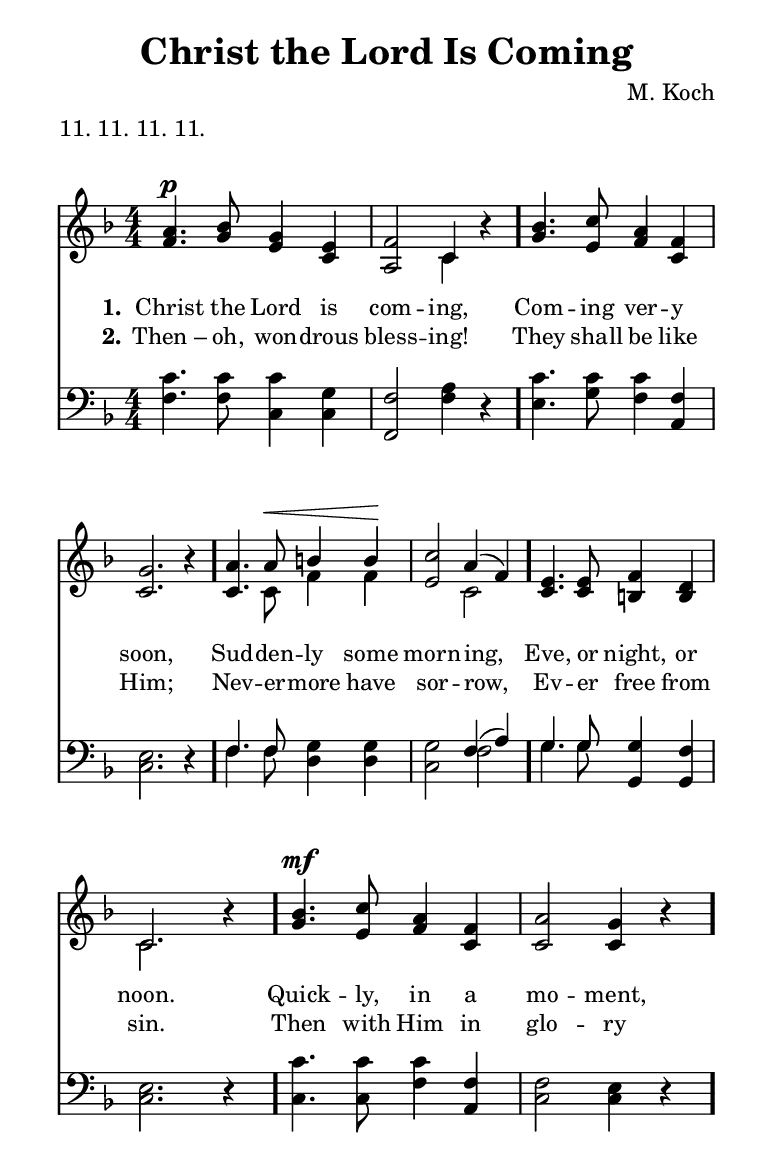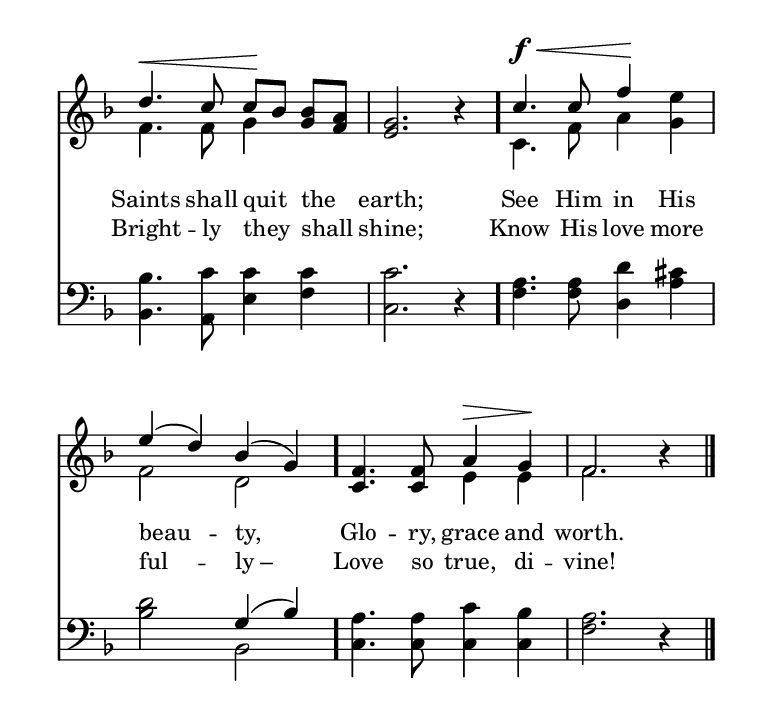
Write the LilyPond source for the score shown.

\include "common/global.ily"
\paper {
  \include "common/paper.ily"
  system-count = #(cond (is-eogsized 4) (#t #f))
}

\header{
  hymnnumber = "157"
  title = "Christ the Lord Is Coming"
  tunename = ""
  meter = "11. 11. 11. 11."
  poet = ""
  composer = "M. Koch"
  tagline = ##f
}

global = {
  \include "common/overrides.ily"
  \override Staff.TimeSignature.style = #'numbered % original has `c`
  \time 4/4
  \override Score.MetronomeMark.transparent = ##t % hide all fermata changes too
  \tempo 4=80
  \key f \major
  \autoBeamOff
}

notesSoprano = {
\global
\relative c'' {

  a4.^\p bes8 g4 e | f2 c4 r4 |
  bes'4. c8 a4 f | g2. r4 |
  a4. a8^\< b4 b\! | c2 a4( f) |
  e4. e8 f4 d | c2. r4 |

  bes'4.^\mf c8 a4 f | a2 g4 r4 |
  d'4.^\< c8 c8\![ bes] bes[ a] | g2. r4 |
  c4.^\f^\< c8 f4\! e | e( d) bes( g) |
  f4. f8 a4^\> g\! | f2. r4 |

  \bar "|."

}
}

notesAlto = {
\global
\relative e' {

  f4. g8 e4 c | a2 c4 r4 |
  g'4. e8 f4 c | c2. r4 |
  c4. c8 f4 f | e2 c |
  c4. c8 b4 b | c2. r4 |

  g'4. e8 f4 c | c2 c4 r4 |
  f4. f8 g4 g8[ f] | e2. r4 |
  c4. f8 a4 g | f2 d |
  c4. c8 e4 e | f2. r4 |

}
}

notesTenor = {
\global
\relative a {

  c4. c8 c4 g | f2 a4 r4 |
  c4. c8 c4 f, | e2. r4 |
  f4. f8 g4 g | g2 f4( a) |
  g4. g8 g4 f | e2. r4 |

  c'4. c8 c4 f, | f2 e4 r4 |
  bes'4. c8 c4 c | c2. r4 |
  a4. a8 d4 cis | d2 g,4( bes) |
  a4. a8 c4 bes | a2. r4 |

}
}

notesBass = {
\global
\relative f {

  f4. f8 c4 c | f,2 f'4 r4 |
  e4. g8 f4 a, | c2. r4 |
  f4. f8 d4 d | c2 f |
  g4. g8 g,4 g | c2. r4 |

  c4. c8 f4 a, | c2 c4 r4 |
  bes4. a8 e'4 f | c2. r4 |
  f4. f8 d4 a' | bes2 bes, |
  c4. c8 c4 c | f2. r4 |

}
}

wordsA = \lyricmode {
\set stanza = "1."

Christ the Lord is com -- ing, \bar "."
Com -- ing ver -- y soon, \bar "."
Sud -- den -- ly some morn -- ing, \bar "."
Eve, or night, or noon. \bar "."
Quick -- ly, in a mo -- ment, \bar "."
Saints shall quit the earth; \bar "."
See Him in His beau -- ty, \bar "."
Glo -- ry, grace and worth. \bar "."

}

wordsB = \lyricmode {
\set stanza = "2."

Then_– oh, won -- drous bless -- ing!
They shall be like Him;
Nev -- er -- more have sor -- row,
Ev -- er free from sin.
Then with Him in glo -- ry
Bright -- ly they shall shine;
Know His love more ful -- ly_–
Love so true, di -- vine!

}

\score {
  \context ChoirStaff <<
    \context Staff = upper <<
      \set Staff.autoBeaming = ##f
      \set ChoirStaff.systemStartDelimiter = #'SystemStartBar
      \set ChoirStaff.printPartCombineTexts = ##f
      \partcombine #'(2 . 9) \notesSoprano \notesAlto
      \context NullVoice = sopranos { \voiceOne << \notesSoprano >> }
      \context Lyrics = one   \lyricsto sopranos \wordsA
      \context Lyrics = two   \lyricsto sopranos \wordsB
    >>
    \context Staff = men <<
      \set Staff.autoBeaming = ##f
      \clef bass
      \set ChoirStaff.printPartCombineTexts = ##f
      \partcombine #'(2 . 9) \notesTenor \notesBass
    >>
  >>
  \layout {
    \include "common/layout.ily"
  }
  \midi{
    \include "common/midi.ily"
  }
}

\version "2.19.49"  % necessary for upgrading to future LilyPond versions.

% vi:set et ts=2 sw=2 ai nocindent syntax=lilypond:
